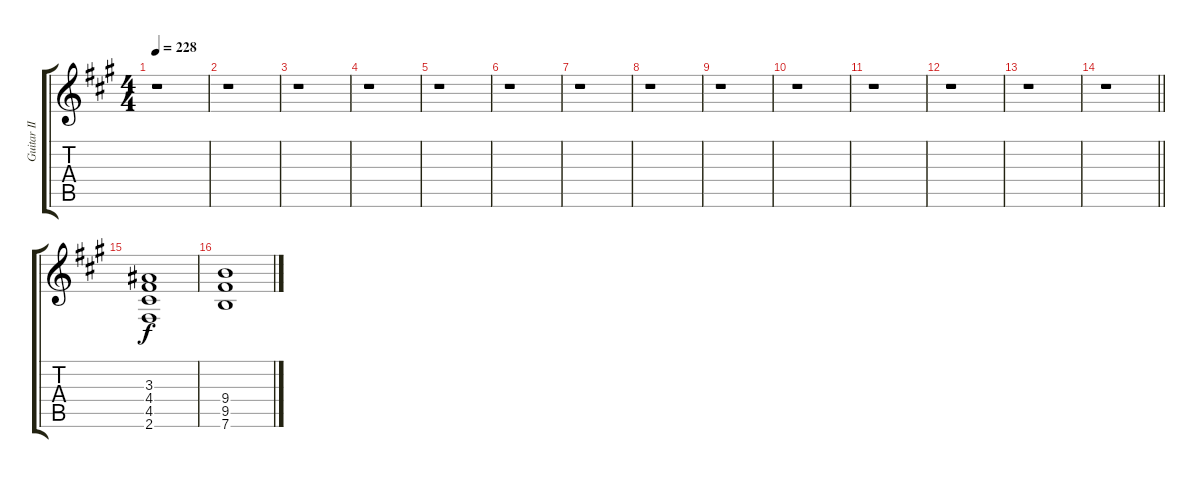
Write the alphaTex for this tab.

\track ("Guitar II" "Guitar II") {instrument distortionguitar}
\staff {score tabs}
\tuning (E4 B3 G3 D3 A2 E2) {hide}
\ts (4 4)
\tempo 228
\clef g2
\ks a
r.1{dy f} |
r.1 |
r.1 |
r.1 |
r.1 |
r.1 |
r.1 |
r.1 |
r.1 |
r.1 |
r.1 |
r.1 |
r.1 |
\barLineRight lightlight
r.1 |
(3.3 4.4 4.5 2.6).1 |
(9.4 9.5 7.6).1
